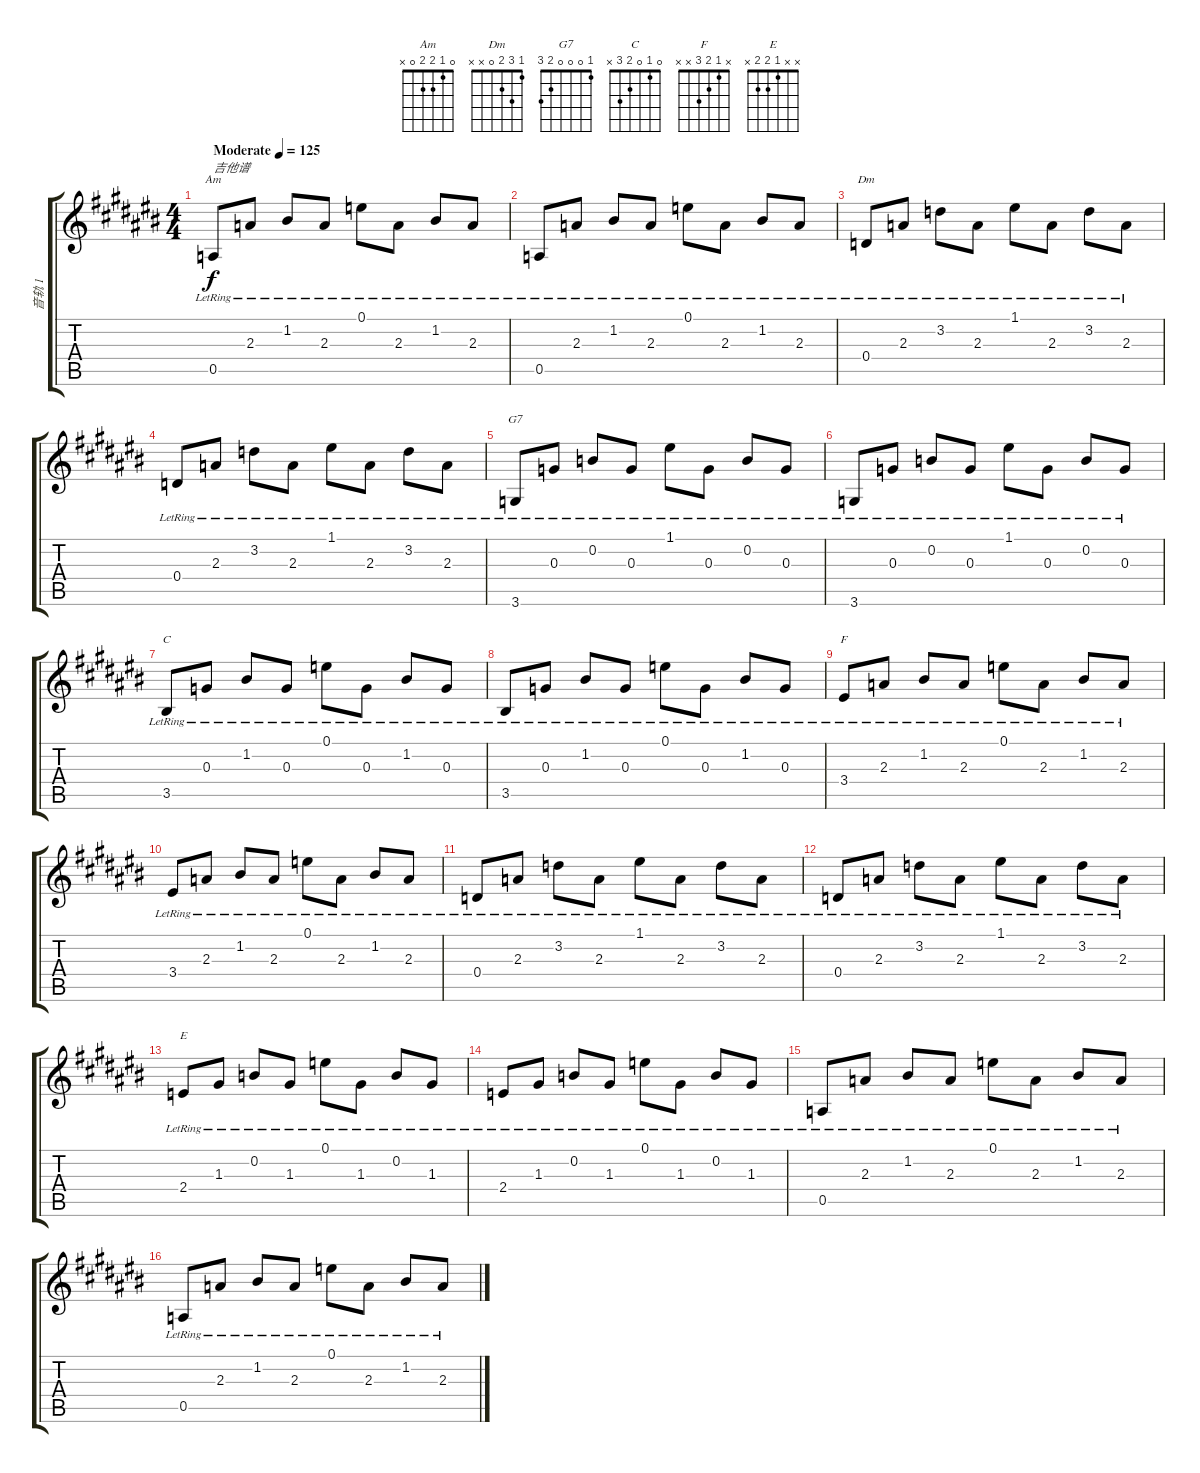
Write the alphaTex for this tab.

\track ("音轨 1" "音轨 1") {instrument acousticguitarsteel}
\staff {score tabs}
\tuning (E4 B3 G3 D3 A2 E2) {hide}
\chord ("Am" 0 1 2 2 0 x)
\chord ("Dm" 1 3 2 0 x x)
\chord ("G7" 1 0 0 0 2 3)
\chord ("C" 0 1 0 2 3 x)
\chord ("F" x 1 2 3 x x)
\chord ("E" x x 1 2 2 x)
\ts (4 4)
\tempo (125 "Moderate")
\clef g2
\ks c#
0.5{lr}.8{ch "Am" txt "吉他谱" dy f instrument acousticguitarsteel} 2.3{lr}.8 1.2{lr}.8 2.3{lr}.8 0.1{lr}.8 2.3{lr}.8 1.2{lr}.8 2.3{lr}.8 |
0.5{lr}.8 2.3{lr}.8 1.2{lr}.8 2.3{lr}.8 0.1{lr}.8 2.3{lr}.8 1.2{lr}.8 2.3{lr}.8 |
0.4{lr}.8{ch "Dm"} 2.3{lr}.8 3.2{lr}.8 2.3{lr}.8 1.1{lr}.8 2.3{lr}.8 3.2{lr}.8 2.3{lr}.8 |
0.4{lr}.8 2.3{lr}.8 3.2{lr}.8 2.3{lr}.8 1.1{lr}.8 2.3{lr}.8 3.2{lr}.8 2.3{lr}.8 |
3.6{lr}.8{ch "G7"} 0.3{lr}.8 0.2{lr}.8 0.3{lr}.8 1.1{lr}.8 0.3{lr}.8 0.2{lr}.8 0.3{lr}.8 |
3.6{lr}.8 0.3{lr}.8 0.2{lr}.8 0.3{lr}.8 1.1{lr}.8 0.3{lr}.8 0.2{lr}.8 0.3{lr}.8 |
3.5{lr}.8{ch "C"} 0.3{lr}.8 1.2{lr}.8 0.3{lr}.8 0.1{lr}.8 0.3{lr}.8 1.2{lr}.8 0.3{lr}.8 |
3.5{lr}.8 0.3{lr}.8 1.2{lr}.8 0.3{lr}.8 0.1{lr}.8 0.3{lr}.8 1.2{lr}.8 0.3{lr}.8 |
3.4{lr}.8{ch "F"} 2.3{lr}.8 1.2{lr}.8 2.3{lr}.8 0.1{lr}.8 2.3{lr}.8 1.2{lr}.8 2.3{lr}.8 |
3.4{lr}.8 2.3{lr}.8 1.2{lr}.8 2.3{lr}.8 0.1{lr}.8 2.3{lr}.8 1.2{lr}.8 2.3{lr}.8 |
0.4{lr}.8 2.3{lr}.8 3.2{lr}.8 2.3{lr}.8 1.1{lr}.8 2.3{lr}.8 3.2{lr}.8 2.3{lr}.8 |
0.4{lr}.8 2.3{lr}.8 3.2{lr}.8 2.3{lr}.8 1.1{lr}.8 2.3{lr}.8 3.2{lr}.8 2.3{lr}.8 |
2.4{lr}.8{ch "E"} 1.3{lr}.8 0.2{lr}.8 1.3{lr}.8 0.1{lr}.8 1.3{lr}.8 0.2{lr}.8 1.3{lr}.8 |
2.4{lr}.8 1.3{lr}.8 0.2{lr}.8 1.3{lr}.8 0.1{lr}.8 1.3{lr}.8 0.2{lr}.8 1.3{lr}.8 |
0.5{lr}.8 2.3{lr}.8 1.2{lr}.8 2.3{lr}.8 0.1{lr}.8 2.3{lr}.8 1.2{lr}.8 2.3{lr}.8 |
0.5{lr}.8 2.3{lr}.8 1.2{lr}.8 2.3{lr}.8 0.1{lr}.8 2.3{lr}.8 1.2{lr}.8 2.3{lr}.8
